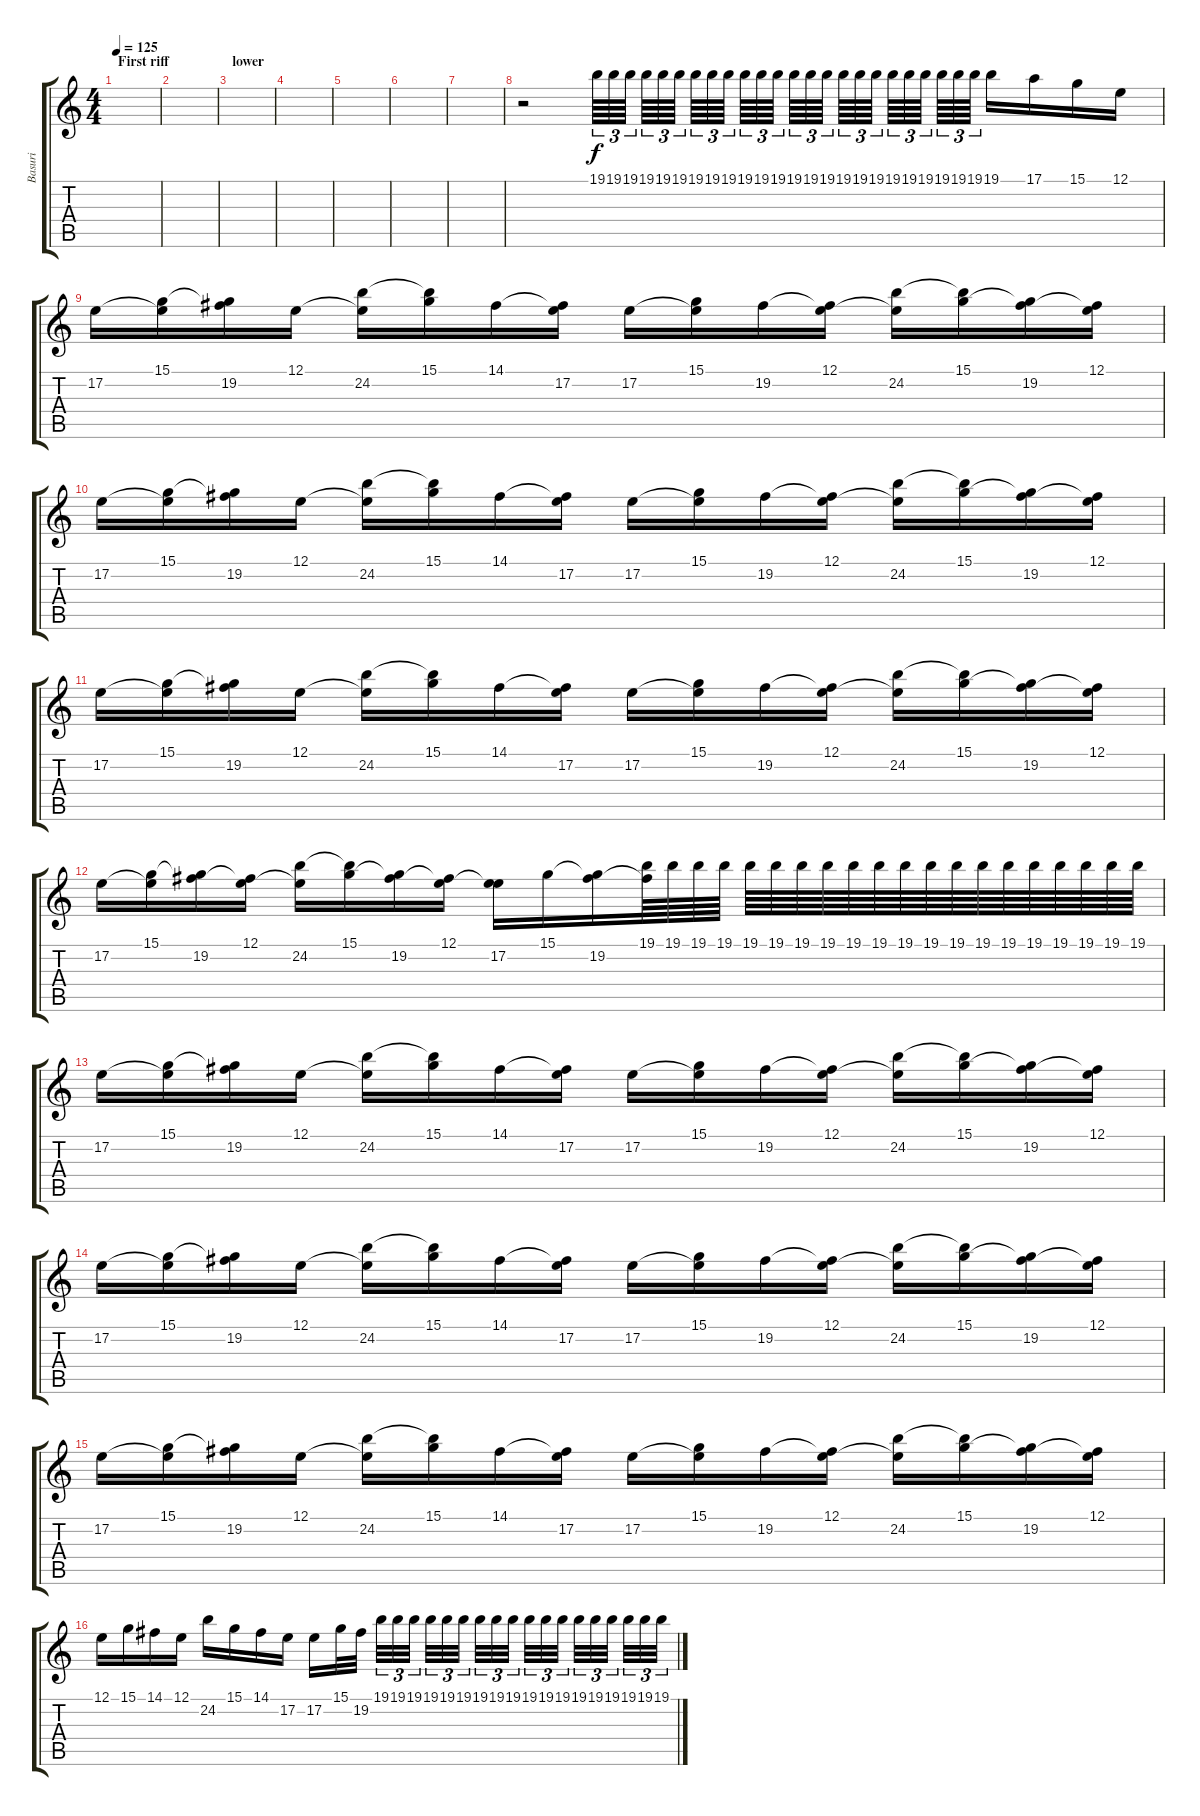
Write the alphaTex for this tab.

\track ("Basuri" "Basuri") {instrument piccolo}
\staff {score tabs}
\tuning (E4 B3 G3 D3 A2 E2) {hide}
\ts (4 4)
\section ("" "First riff")
\tempo 125
\clef g2
\ks c
|
|
\section ("" "lower")
|
|
|
|
|
r.2 19.1.64{tu (3 2)} 19.1.64{tu (3 2)} 19.1.64{tu (3 2)} 19.1.64{tu (3 2)} 19.1.64{tu (3 2)} 19.1.64{tu (3 2)} 19.1.64{tu (3 2)} 19.1.64{tu (3 2)} 19.1.64{tu (3 2)} 19.1.64{tu (3 2)} 19.1.64{tu (3 2)} 19.1.64{tu (3 2)} 19.1.64{tu (3 2)} 19.1.64{tu (3 2)} 19.1.64{tu (3 2)} 19.1.64{tu (3 2)} 19.1.64{tu (3 2)} 19.1.64{tu (3 2)} 19.1.64{tu (3 2)} 19.1.64{tu (3 2)} 19.1.64{tu (3 2)} 19.1.64{tu (3 2)} 19.1.64{tu (3 2)} 19.1.64{tu (3 2)} 19.1.16 17.1.16 15.1.16 12.1.16 |
17.2.16 (15.1 17.2{t}).16 (15.1{t} 19.2).16 12.1.16 (12.1{t} 24.2).16 (15.1 24.2{t}).16 14.1.16 (14.1{t} 17.2).16 17.2.16 (15.1 17.2{t}).16 19.2.16 (12.1 19.2{t}).16 (12.1{t} 24.2).16 (15.1 24.2{t}).16 (15.1{t} 19.2).16 (12.1 19.2{t}).16 |
17.2.16 (15.1 17.2{t}).16 (15.1{t} 19.2).16 12.1.16 (12.1{t} 24.2).16 (15.1 24.2{t}).16 14.1.16 (14.1{t} 17.2).16 17.2.16 (15.1 17.2{t}).16 19.2.16 (12.1 19.2{t}).16 (12.1{t} 24.2).16 (15.1 24.2{t}).16 (15.1{t} 19.2).16 (12.1 19.2{t}).16 |
17.2.16 (15.1 17.2{t}).16 (15.1{t} 19.2).16 12.1.16 (12.1{t} 24.2).16 (15.1 24.2{t}).16 14.1.16 (14.1{t} 17.2).16 17.2.16 (15.1 17.2{t}).16 19.2.16 (12.1 19.2{t}).16 (12.1{t} 24.2).16 (15.1 24.2{t}).16 (15.1{t} 19.2).16 (12.1 19.2{t}).16 |
17.2.16 (15.1 17.2{t}).16 (15.1{t} 19.2).16 (12.1 19.2{t}).16 (12.1{t} 24.2).16 (15.1 24.2{t}).16 (15.1{t} 19.2).16 (12.1 19.2{t}).16 (12.1{t} 17.2).16 15.1.16 (15.1{t} 19.2).16 (19.1 19.2{t}).64 19.1.64 19.1.64 19.1.64 19.1.64 19.1.64 19.1.64 19.1.64 19.1.64 19.1.64 19.1.64 19.1.64 19.1.64 19.1.64 19.1.64 19.1.64 19.1.64 19.1.64 19.1.64 19.1.64 |
17.2.16 (15.1 17.2{t}).16 (15.1{t} 19.2).16 12.1.16 (12.1{t} 24.2).16 (15.1 24.2{t}).16 14.1.16 (14.1{t} 17.2).16 17.2.16 (15.1 17.2{t}).16 19.2.16 (12.1 19.2{t}).16 (12.1{t} 24.2).16 (15.1 24.2{t}).16 (15.1{t} 19.2).16 (12.1 19.2{t}).16 |
17.2.16 (15.1 17.2{t}).16 (15.1{t} 19.2).16 12.1.16 (12.1{t} 24.2).16 (15.1 24.2{t}).16 14.1.16 (14.1{t} 17.2).16 17.2.16 (15.1 17.2{t}).16 19.2.16 (12.1 19.2{t}).16 (12.1{t} 24.2).16 (15.1 24.2{t}).16 (15.1{t} 19.2).16 (12.1 19.2{t}).16 |
17.2.16 (15.1 17.2{t}).16 (15.1{t} 19.2).16 12.1.16 (12.1{t} 24.2).16 (15.1 24.2{t}).16 14.1.16 (14.1{t} 17.2).16 17.2.16 (15.1 17.2{t}).16 19.2.16 (12.1 19.2{t}).16 (12.1{t} 24.2).16 (15.1 24.2{t}).16 (15.1{t} 19.2).16 (12.1 19.2{t}).16 |
12.1.16 15.1.16 14.1.16 12.1.16 24.2.16 15.1.16 14.1.16 17.2.16 17.2.16 15.1.32 19.2.32 19.1.32{tu (3 2)} 19.1.32{tu (3 2)} 19.1.32{tu (3 2)} 19.1.32{tu (3 2)} 19.1.32{tu (3 2)} 19.1.32{tu (3 2)} 19.1.32{tu (3 2)} 19.1.32{tu (3 2)} 19.1.32{tu (3 2)} 19.1.32{tu (3 2)} 19.1.32{tu (3 2)} 19.1.32{tu (3 2)} 19.1.32{tu (3 2)} 19.1.32{tu (3 2)} 19.1.32{tu (3 2)} 19.1.32{tu (3 2)} 19.1.32{tu (3 2)} 19.1.32{tu (3 2)}
